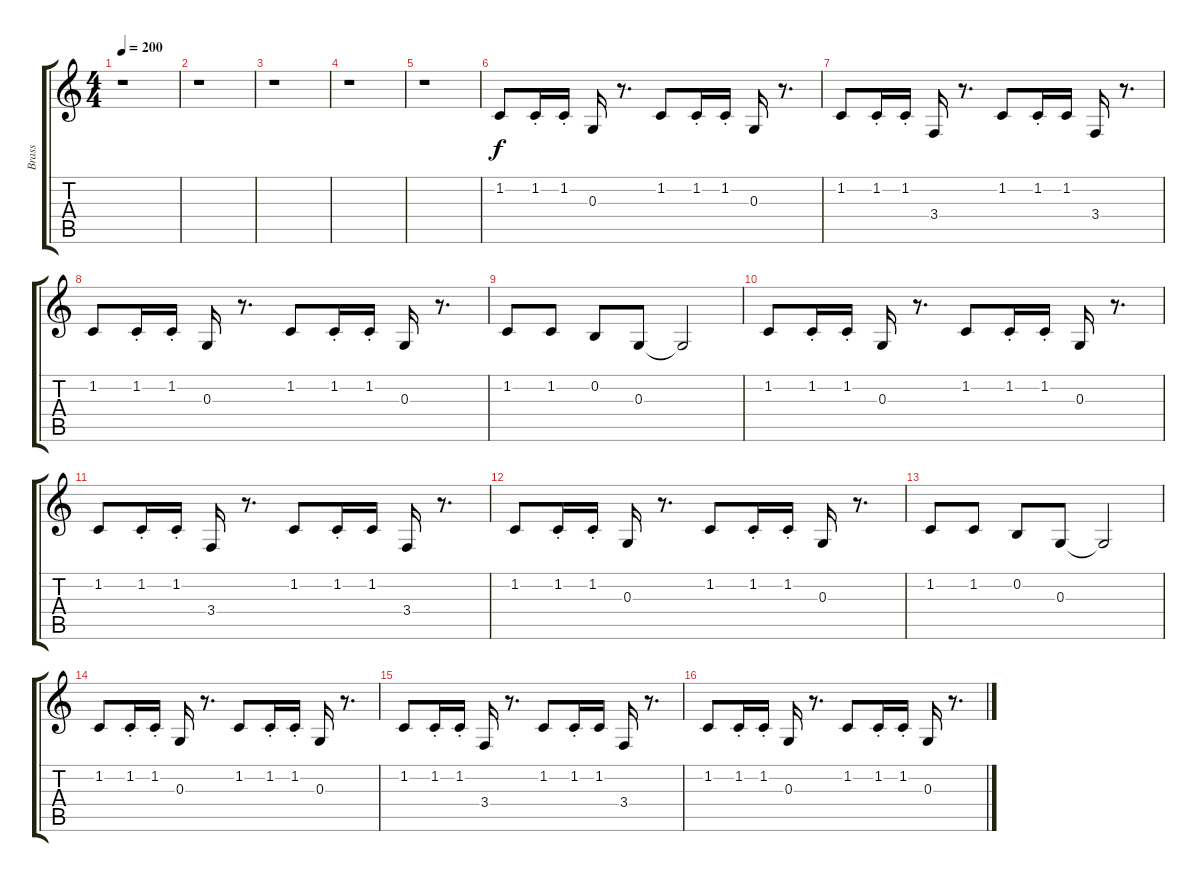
\track ("Brass" "Brass") {instrument trombone}
\staff {score tabs}
\tuning (E4 B3 G3 D3 A2 E2) {hide}
\ts (4 4)
\tempo 200
\clef g2
\ks c
r.1{dy f} |
r.1 |
r.1 |
r.1 |
r.1 |
1.2.8 1.2{st}.16 1.2{st}.16 0.3.16 r.8{d} 1.2.8 1.2{st}.16 1.2{st}.16 0.3.16 r.8{d} |
1.2.8 1.2{st}.16 1.2{st}.16 3.4.16 r.8{d} 1.2.8 1.2{st}.16 1.2.16 3.4.16 r.8{d} |
1.2.8 1.2{st}.16 1.2{st}.16 0.3.16 r.8{d} 1.2.8 1.2{st}.16 1.2{st}.16 0.3.16 r.8{d} |
1.2.8 1.2.8 0.2.8 0.3.8 0.3{t}.2 |
1.2.8 1.2{st}.16 1.2{st}.16 0.3.16 r.8{d} 1.2.8 1.2{st}.16 1.2{st}.16 0.3.16 r.8{d} |
1.2.8 1.2{st}.16 1.2{st}.16 3.4.16 r.8{d} 1.2.8 1.2{st}.16 1.2.16 3.4.16 r.8{d} |
1.2.8 1.2{st}.16 1.2{st}.16 0.3.16 r.8{d} 1.2.8 1.2{st}.16 1.2{st}.16 0.3.16 r.8{d} |
1.2.8 1.2.8 0.2.8 0.3.8 0.3{t}.2 |
1.2.8 1.2{st}.16 1.2{st}.16 0.3.16 r.8{d} 1.2.8 1.2{st}.16 1.2{st}.16 0.3.16 r.8{d} |
1.2.8 1.2{st}.16 1.2{st}.16 3.4.16 r.8{d} 1.2.8 1.2{st}.16 1.2.16 3.4.16 r.8{d} |
1.2.8 1.2{st}.16 1.2{st}.16 0.3.16 r.8{d} 1.2.8 1.2{st}.16 1.2{st}.16 0.3.16 r.8{d}
